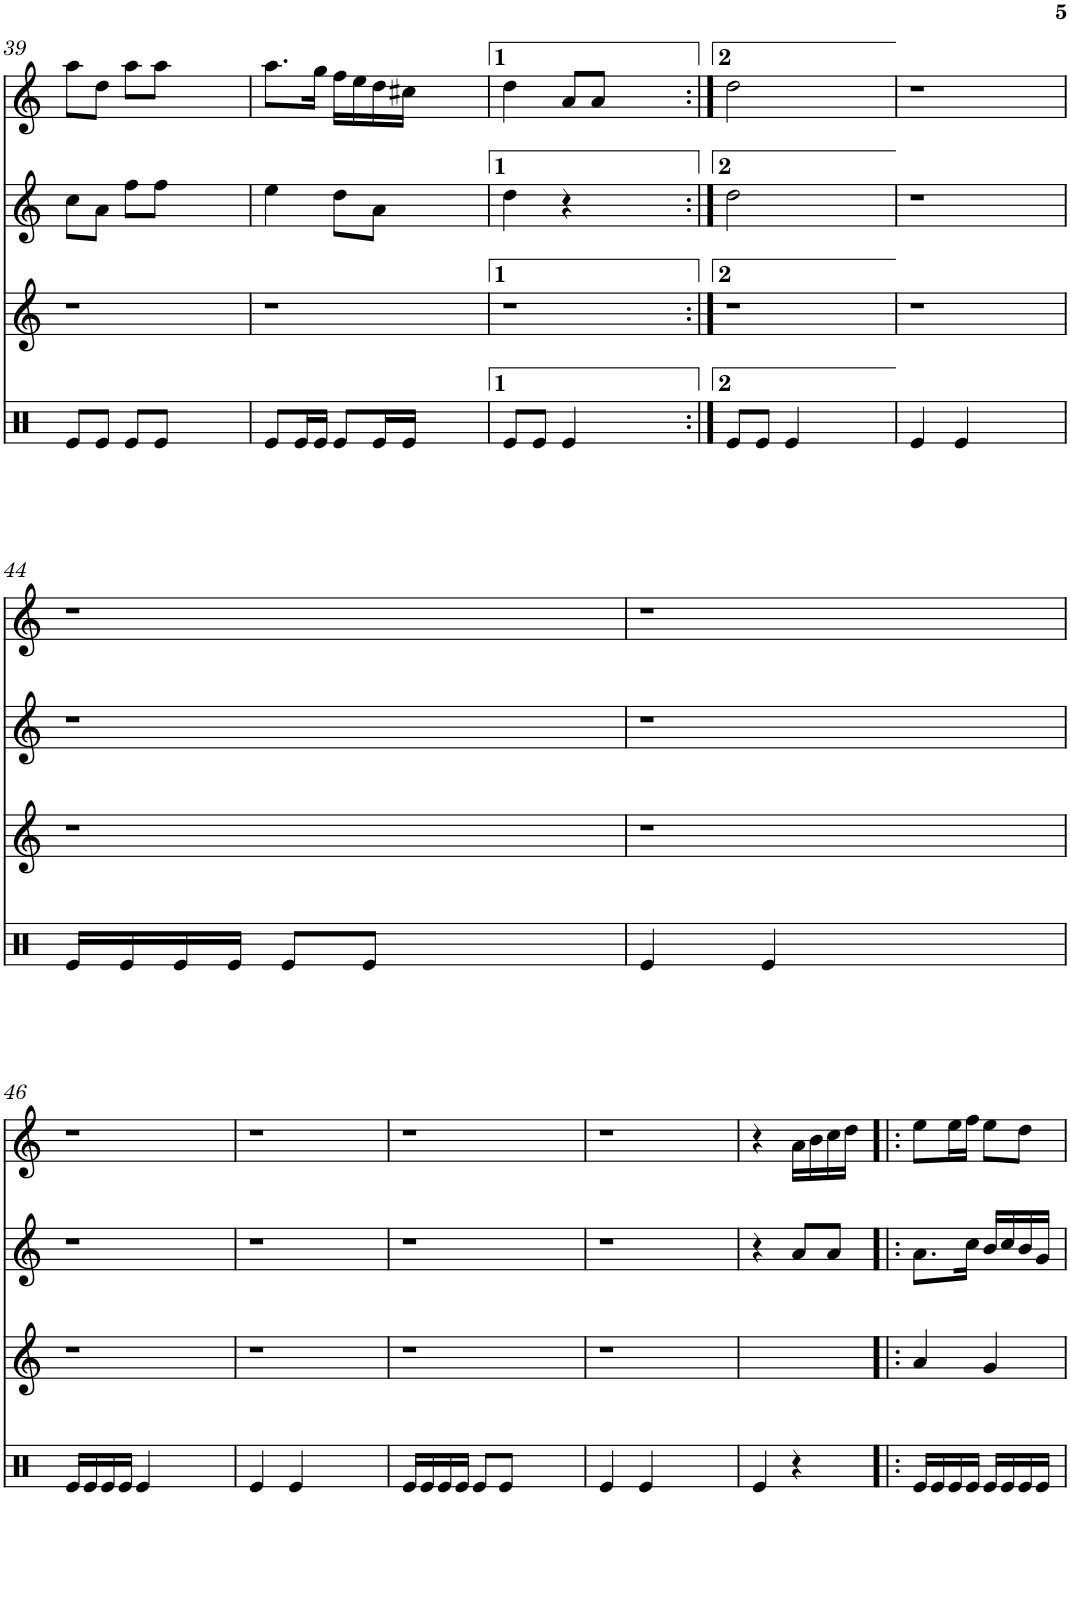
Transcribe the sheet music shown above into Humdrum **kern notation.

**kern	**kern	**kern	**kern
*part4	*part3	*part2	*part1
*staff4	*staff3	*staff2	*staff1
*I"Timbal	*I"Gralla 3	*I"Gralla 2	*I"Gralla 1
!!LO:PB:g=z
*clefX	*clefG2	*clefG2	*clefG2
*k[]	*k[]	*k[]	*k[]
*M2/4	*M2/4	*M2/4	*M2/4
=39	=39	=39	=39
8e/L	2r	8cc\L	8aa\L
8e/J	.	8a\J	8dd\J
8e/L	.	8ff\L	8aa\L
8e/J	.	8ff\J	8aa\J
2ryy	2ryy	2ryy	2ryy
=40	=40	=40	=40
8e/L	2r	4ee\	8.aa\L
16e/L	.	.	.
16e/JJ	.	.	16gg\Jk
8e/L	.	8dd\L	16ff\LL
.	.	.	16ee\
16e/L	.	8a\J	16dd\
16e/JJ	.	.	16cc#X\JJ
2ryy	2ryy	2ryy	2ryy
=41	=41	=41	=41
8e/L	2r	4dd\	4dd\
8e/J	.	.	.
4e/	.	4r	8a/L
.	.	.	8a/J
2ryy	2ryy	2ryy	2ryy
=42:|!	=42:|!	=42:|!	=42:|!
8e/L	2r	2dd\	2dd\
8e/J	.	.	.
4e/	.	.	.
2ryy	2ryy	2ryy	2ryy
=43	=43	=43	=43
4e/	2r	2r	2r
4e/	.	.	.
2ryy	2ryy	2ryy	2ryy
!!LO:LB:g=z
=44	=44	=44	=44
16e/LL	2r	2r	2r
16e/	.	.	.
16e/	.	.	.
16e/JJ	.	.	.
8e/L	.	.	.
8e/J	.	.	.
2ryy	2ryy	2ryy	2ryy
=45	=45	=45	=45
4e/	2r	2r	2r
4e/	.	.	.
2ryy	2ryy	2ryy	2ryy
!!LO:LB:g=z
=46	=46	=46	=46
16e/LL	2r	2r	2r
16e/	.	.	.
16e/	.	.	.
16e/JJ	.	.	.
4e/	.	.	.
2ryy	2ryy	2ryy	2ryy
=47	=47	=47	=47
4e/	2r	2r	2r
4e/	.	.	.
2ryy	2ryy	2ryy	2ryy
=48	=48	=48	=48
16e/LL	2r	2r	2r
16e/	.	.	.
16e/	.	.	.
16e/JJ	.	.	.
8e/L	.	.	.
8e/J	.	.	.
2ryy	2ryy	2ryy	2ryy
=49	=49	=49	=49
4e/	2r	2r	2r
4e/	.	.	.
2ryy	2ryy	2ryy	2ryy
=50	=50	=50	=50
4e/	2ryy	4r	4r
4r	.	8a/L	16a\LL
.	.	.	16b\
.	.	8a/J	16cc\
.	.	.	16dd\JJ
=51!|:	=51!|:	=51!|:	=51!|:
16e/LL	4a/	8.a\L	8ee\L
16e/	.	.	.
16e/	.	.	16ee\L
16e/JJ	.	16cc\Jk	16ff\JJ
16e/LL	4g/	16b/LL	8ee\L
16e/	.	16cc/	.
16e/	.	16b/	8dd\J
16e/JJ	.	16g/JJ	.
=	=	=	=
*-	*-	*-	*-
